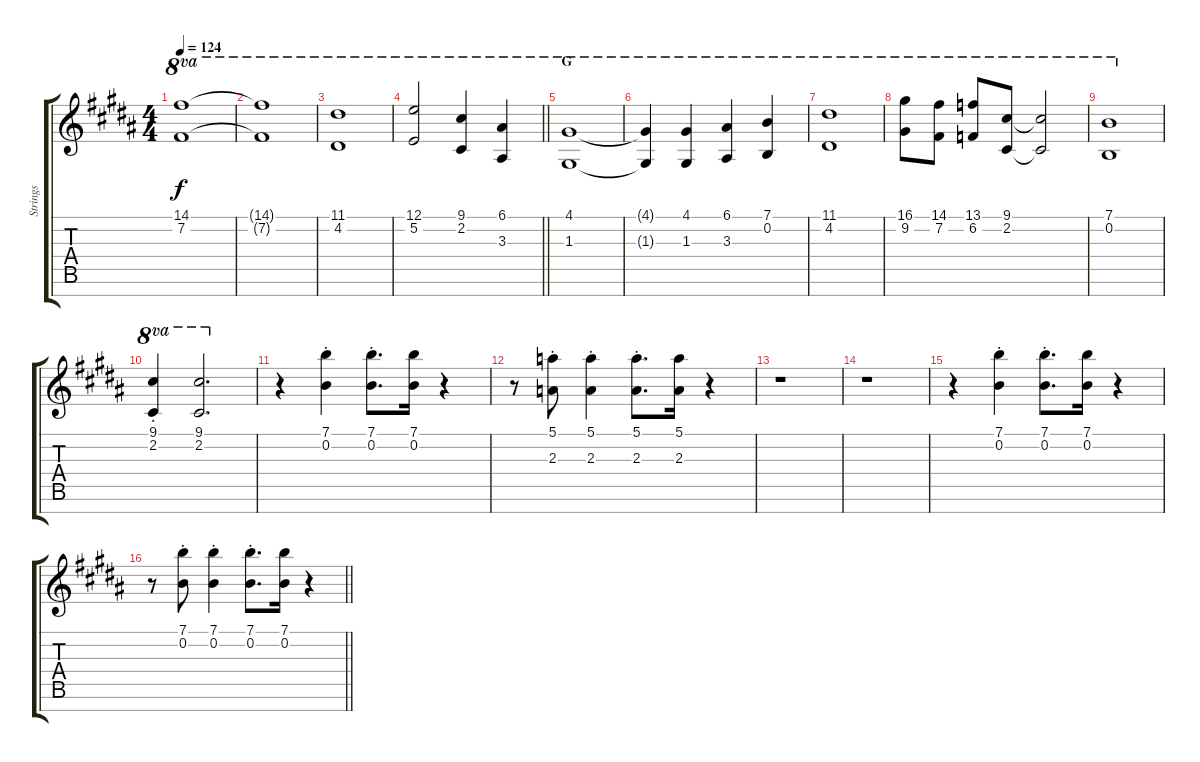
\track ("Strings" "Strings") {instrument stringensemble1}
\staff {score tabs}
\tuning (E5 B4 G4 D4 A3 E3 B2) {hide}
\ts (4 4)
\tempo 124
\clef g2
\ks b
(14.1 7.2).1{ot 8va dy f} |
(14.1{t} 7.2{t}).1{ot 8va} |
(11.1 4.2).1{ot 8va} |
\barLineRight lightlight
(12.1 5.2).2{ot 8va} (9.1 2.2).4{ot 8va} (6.1 3.3).4{ot 8va} |
\section ("" "G")
(4.1 1.3).1{ot 8va} |
(4.1{t} 1.3{t}).4{ot 8va} (4.1 1.3).4{ot 8va} (6.1 3.3).4{ot 8va} (7.1 0.2).4{ot 8va} |
(11.1 4.2).1{ot 8va} |
(16.1 9.2).8{ot 8va} (14.1 7.2).8{ot 8va} (13.1 6.2).8{ot 8va} (9.1 2.2).8{ot 8va} (9.1{t} 2.2{t}).2{ot 8va} |
(7.1 0.2).1{ot 8va} |
(9.1{st} 2.2{st}).4{ot 8va} (9.1 2.2).2{d ot 8va} |
r.4 (7.1{st} 0.2{st}).4 (7.1{st} 0.2{st}).8{d} (7.1 0.2).16 r.4 |
r.8 (5.1{st} 2.3{st}).8 (5.1{st} 2.3{st}).4 (5.1{st} 2.3{st}).8{d} (5.1 2.3).16 r.4 |
r.1 |
r.1 |
r.4 (7.1{st} 0.2{st}).4 (7.1{st} 0.2{st}).8{d} (7.1 0.2).16 r.4 |
\barLineRight lightlight
r.8 (7.1{st} 0.2{st}).8 (7.1{st} 0.2{st}).4 (7.1{st} 0.2{st}).8{d} (7.1 0.2).16 r.4
